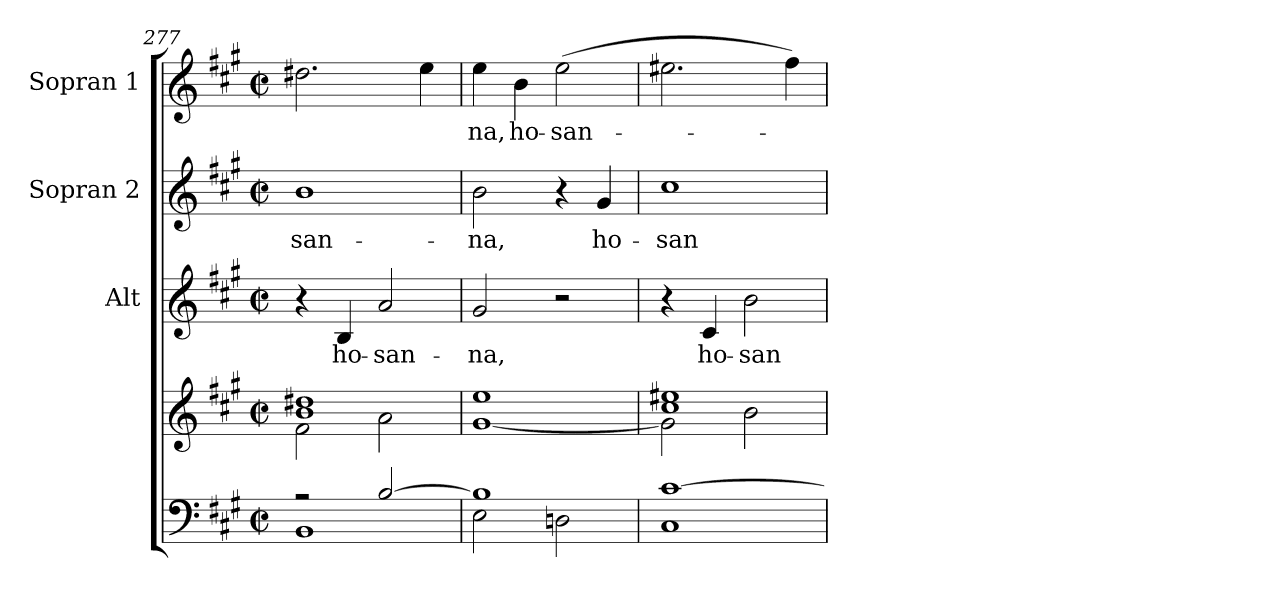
**kern	**kern	**kern	**text	**kern	**text	**kern	**text
*part4	*part4	*part3	*part3	*part2	*part2	*part1	*part1
*staff5	*staff4	*staff3	*staff3	*staff2	*staff2	*staff1	*staff1
*	*	*I"Alt	*	*I"Sopran 2	*	*I"Sopran 1	*
*	*	*I'A.	*	*I'S. 2	*	*I'S. 1	*
*clefF4	*clefG2	*clefG2	*	*clefG2	*	*clefG2	*
*k[f#c#g#]	*k[f#c#g#]	*k[f#c#g#]	*	*k[f#c#g#]	*	*k[f#c#g#]	*
*A:	*A:	*A:	*	*A:	*	*A:	*
*M2/2	*M2/2	*M2/2	*	*M2/2	*	*M2/2	*
*met(c|)	*met(c|)	*met(c|)	*	*met(c|)	*	*met(c|)	*
=277	=277	=277	=277	=277	=277	=277	=277
*^	*^	*	*	*	*	*	*
!	!	!	!	!	!	!	!LO:LY:b	!	!
2rA	1BB	1b 1dd#X	2f#\	4r	.	1b	-san-	2.dd#X\	.
!	!	!	!	!	!LO:LY:b	!	!	!	!
.	.	.	.	4B/	ho-	.	.	.	.
!	!	!	!	!	!LO:LY:b	!	!	!	!
[>2B/	.	.	2a\	2a/	-san-	.	.	.	.
.	.	.	.	.	.	.	.	4ee\	.
!!LO:PB:g=z
=278	=278	=278	=278	=278	=278	=278	=278	=278	=278
!	!	!	!	!	!LO:LY:b	!	!LO:LY:b	!	!LO:LY:b
1B]	2E\	1ee	[<1g#	2g#/	-na,	2b\	-na,	4ee\	-na,
!	!	!	!	!	!	!	!	!	!LO:LY:b
.	.	.	.	.	.	.	.	4b\	ho-
!	!	!	!	!	!	!	!	!	!LO:LY:b
.	2Dn\	.	.	2r	.	4r	.	(>2ee\	-san-
!	!	!	!	!	!	!	!LO:LY:b	!	!
.	.	.	.	.	.	4g#/	ho-	.	.
=279	=279	=279	=279	=279	=279	=279	=279	=279	=279
!	!	!	!	!	!	!	!LO:LY:b	!	!
[>1c#	1C#	1cc# 1ee#X	2g#\]	4r	.	1cc#	-san-	2.ee#X\	.
!	!	!	!	!	!LO:LY:b	!	!	!	!
.	.	.	.	4c#/	ho-	.	.	.	.
!	!	!	!	!	!LO:LY:b	!	!	!	!
.	.	.	2b\	2b\	-san-	.	.	.	.
.	.	.	.	.	.	.	.	4ff#\)	.
*v	*v	*	*	*	*	*	*	*	*
*	*v	*v	*	*	*	*	*	*
=	=	=	=	=	=	=	=
*-	*-	*-	*-	*-	*-	*-	*-
